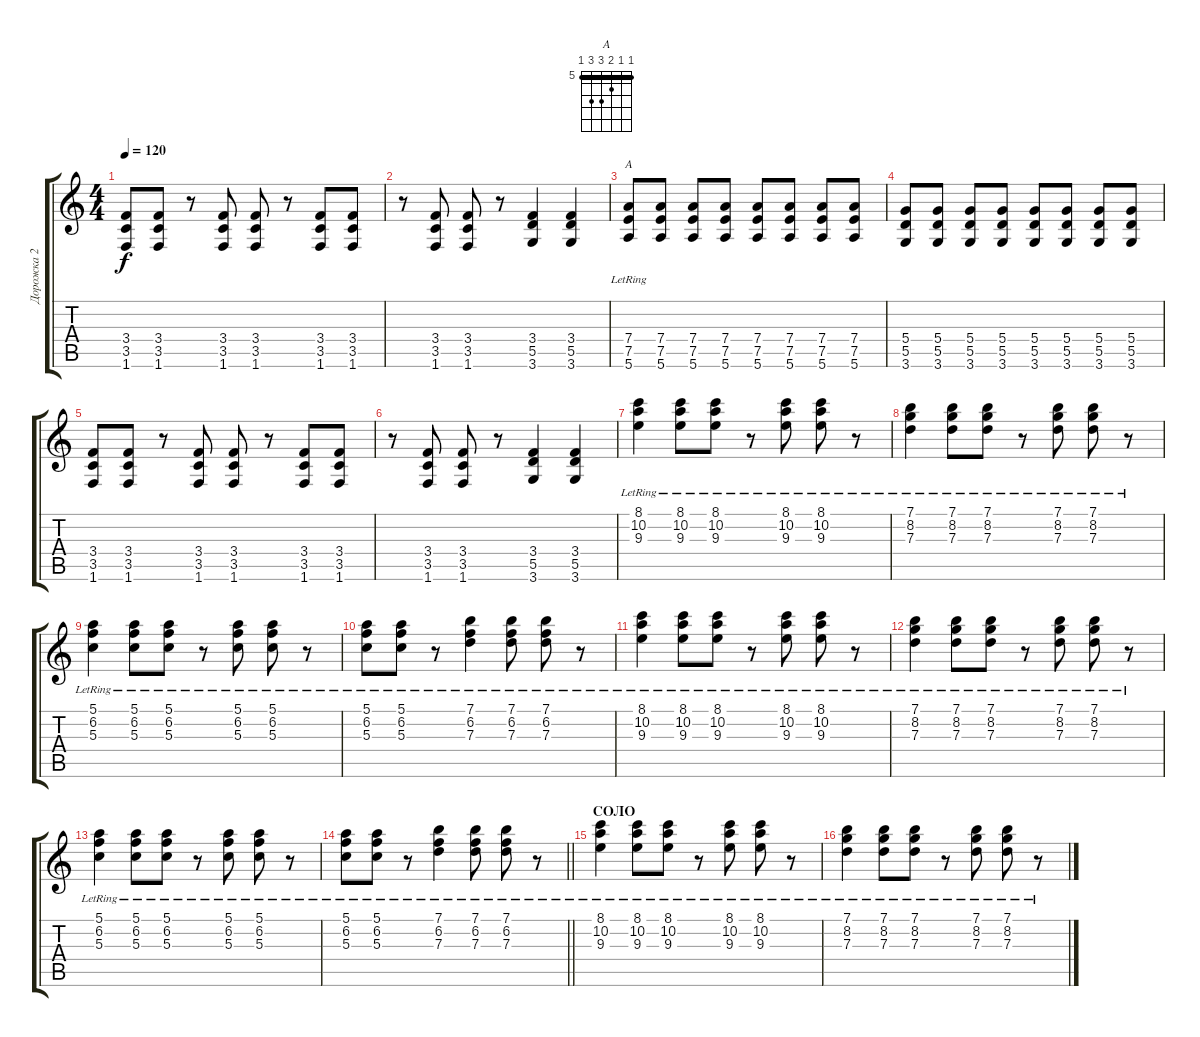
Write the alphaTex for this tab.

\track ("Дорожка 2" "Дорожка 2") {instrument electricguitarclean}
\staff {score tabs}
\tuning (E4 B3 G3 D3 A2 E2) {hide}
\chord ("A" 5 5 6 7 7 5) {firstfret 5 barre 5}
\ts (4 4)
\tempo 120
\clef g2
\ks c
(3.4 3.5 1.6).8{dy f} (3.4 3.5 1.6).8 r.8 (3.4 3.5 1.6).8 (3.4 3.5 1.6).8 r.8 (3.4 3.5 1.6).8 (3.4 3.5 1.6).8 |
r.8 (3.4 3.5 1.6).8 (3.4 3.5 1.6).8 r.8 (3.4 5.5 3.6).4 (3.4 5.5 3.6).4 |
(7.4{lr} 7.5{lr} 5.6{lr}).8{ch "A"} (7.4 7.5 5.6).8 (7.4 7.5 5.6).8 (7.4 7.5 5.6).8 (7.4 7.5 5.6).8 (7.4 7.5 5.6).8 (7.4 7.5 5.6).8 (7.4 7.5 5.6).8 |
(5.4 5.5 3.6).8 (5.4 5.5 3.6).8 (5.4 5.5 3.6).8 (5.4 5.5 3.6).8 (5.4 5.5 3.6).8 (5.4 5.5 3.6).8 (5.4 5.5 3.6).8 (5.4 5.5 3.6).8 |
(3.4 3.5 1.6).8 (3.4 3.5 1.6).8 r.8 (3.4 3.5 1.6).8 (3.4 3.5 1.6).8 r.8 (3.4 3.5 1.6).8 (3.4 3.5 1.6).8 |
r.8 (3.4 3.5 1.6).8 (3.4 3.5 1.6).8 r.8 (3.4 5.5 3.6).4 (3.4 5.5 3.6).4 |
(8.1{lr} 10.2{lr} 9.3{lr}).4{volume 11 instrument electricguitarclean} (8.1{lr} 10.2{lr} 9.3{lr}).8 (8.1{lr} 10.2{lr} 9.3{lr}).8 r.8 (8.1{lr} 10.2{lr} 9.3{lr}).8 (8.1{lr} 10.2{lr} 9.3{lr}).8 r.8 |
(7.1{lr} 8.2{lr} 7.3{lr}).4 (7.1{lr} 8.2{lr} 7.3{lr}).8 (7.1{lr} 8.2{lr} 7.3{lr}).8 r.8 (7.1{lr} 8.2{lr} 7.3{lr}).8 (7.1{lr} 8.2{lr} 7.3{lr}).8 r.8 |
(5.1{lr} 6.2{lr} 5.3{lr}).4 (5.1{lr} 6.2{lr} 5.3{lr}).8 (5.1{lr} 6.2{lr} 5.3{lr}).8 r.8 (5.1{lr} 6.2{lr} 5.3{lr}).8 (5.1{lr} 6.2{lr} 5.3{lr}).8 r.8 |
(5.1{lr} 6.2{lr} 5.3{lr}).8 (5.1{lr} 6.2{lr} 5.3{lr}).8 r.8 (7.1{lr} 6.2{lr} 7.3{lr}).4 (7.1{lr} 6.2{lr} 7.3{lr}).8 (7.1{lr} 6.2{lr} 7.3{lr}).8 r.8 |
(8.1{lr} 10.2{lr} 9.3{lr}).4 (8.1{lr} 10.2{lr} 9.3{lr}).8 (8.1{lr} 10.2{lr} 9.3{lr}).8 r.8 (8.1{lr} 10.2{lr} 9.3{lr}).8 (8.1{lr} 10.2{lr} 9.3{lr}).8 r.8 |
(7.1{lr} 8.2{lr} 7.3{lr}).4 (7.1{lr} 8.2{lr} 7.3{lr}).8 (7.1{lr} 8.2{lr} 7.3{lr}).8 r.8 (7.1{lr} 8.2{lr} 7.3{lr}).8 (7.1{lr} 8.2{lr} 7.3{lr}).8 r.8 |
(5.1{lr} 6.2{lr} 5.3{lr}).4 (5.1{lr} 6.2{lr} 5.3{lr}).8 (5.1{lr} 6.2{lr} 5.3{lr}).8 r.8 (5.1{lr} 6.2{lr} 5.3{lr}).8 (5.1{lr} 6.2{lr} 5.3{lr}).8 r.8 |
\barLineRight lightlight
(5.1{lr} 6.2{lr} 5.3{lr}).8 (5.1{lr} 6.2{lr} 5.3{lr}).8 r.8 (7.1{lr} 6.2{lr} 7.3{lr}).4 (7.1{lr} 6.2{lr} 7.3{lr}).8 (7.1{lr} 6.2{lr} 7.3{lr}).8 r.8 |
\section ("" "СОЛО")
(8.1{lr} 10.2{lr} 9.3{lr}).4{volume 8} (8.1{lr} 10.2{lr} 9.3{lr}).8 (8.1{lr} 10.2{lr} 9.3{lr}).8 r.8 (8.1{lr} 10.2{lr} 9.3{lr}).8 (8.1{lr} 10.2{lr} 9.3{lr}).8 r.8 |
(7.1{lr} 8.2{lr} 7.3{lr}).4 (7.1{lr} 8.2{lr} 7.3{lr}).8 (7.1{lr} 8.2{lr} 7.3{lr}).8 r.8 (7.1{lr} 8.2{lr} 7.3{lr}).8 (7.1{lr} 8.2{lr} 7.3{lr}).8 r.8
